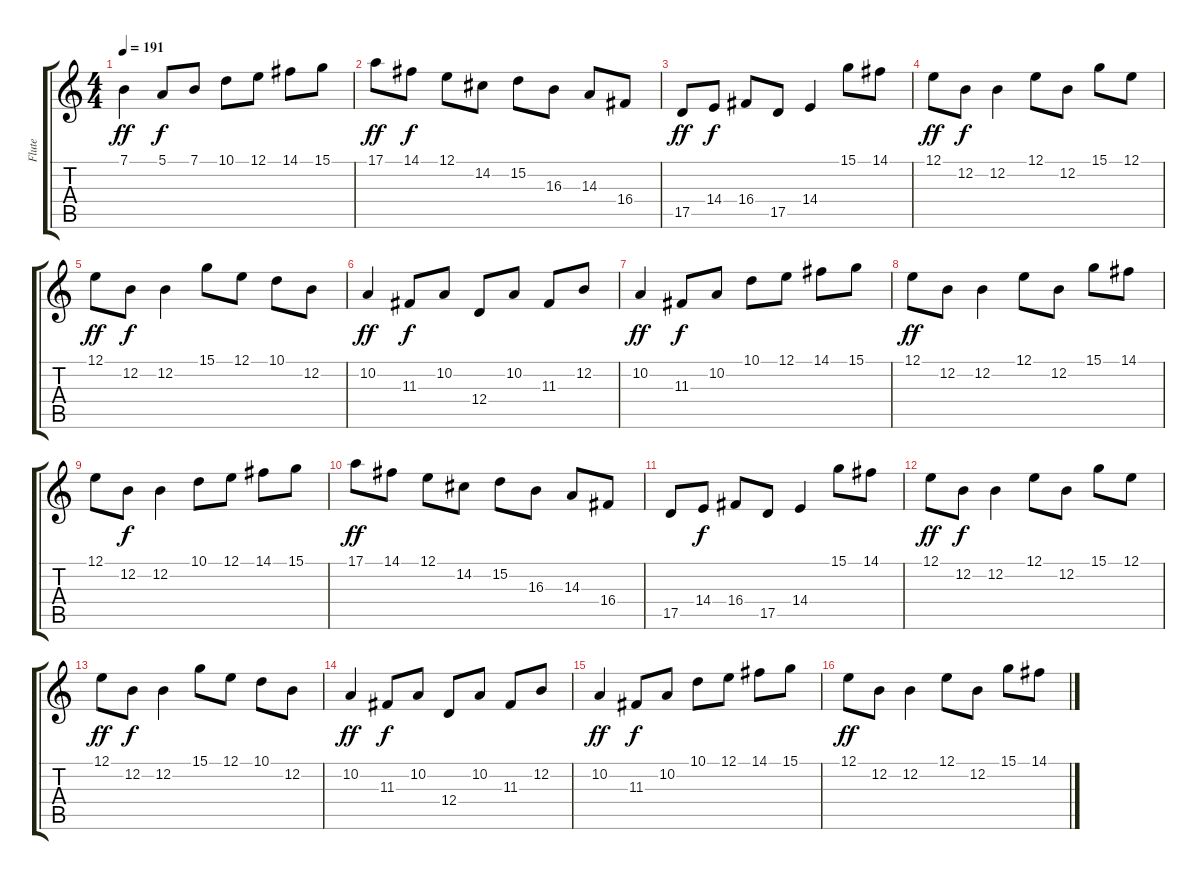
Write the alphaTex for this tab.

\track ("Flute" "Flute") {instrument flute}
\staff {score tabs}
\tuning (E4 B3 G3 D3 A2 E2) {hide}
\ts (4 4)
\tempo 191
\clef g2
\ks c
7.1.4{dy ff} 5.1.8{dy f} 7.1.8 10.1.8 12.1.8 14.1.8 15.1.8 |
17.1.8{dy ff} 14.1.8{dy f} 12.1.8 14.2.8 15.2.8 16.3.8 14.3.8 16.4.8 |
17.5.8{dy ff} 14.4.8{dy f} 16.4.8 17.5.8 14.4.4 15.1.8 14.1.8 |
12.1.8{dy ff} 12.2.8{dy f} 12.2.4 12.1.8 12.2.8 15.1.8 12.1.8 |
12.1.8{dy ff} 12.2.8{dy f} 12.2.4 15.1.8 12.1.8 10.1.8 12.2.8 |
10.2.4{dy ff} 11.3.8{dy f} 10.2.8 12.4.8 10.2.8 11.3.8 12.2.8 |
10.2.4{dy ff} 11.3.8{dy f} 10.2.8 10.1.8 12.1.8 14.1.8 15.1.8 |
12.1.8{dy ff} 12.2.8 12.2.4 12.1.8 12.2.8 15.1.8 14.1.8 |
12.1.8 12.2.8{dy f} 12.2.4 10.1.8 12.1.8 14.1.8 15.1.8 |
17.1.8{dy ff} 14.1.8 12.1.8 14.2.8 15.2.8 16.3.8 14.3.8 16.4.8 |
17.5.8 14.4.8{dy f} 16.4.8 17.5.8 14.4.4 15.1.8 14.1.8 |
12.1.8{dy ff} 12.2.8{dy f} 12.2.4 12.1.8 12.2.8 15.1.8 12.1.8 |
12.1.8{dy ff} 12.2.8{dy f} 12.2.4 15.1.8 12.1.8 10.1.8 12.2.8 |
10.2.4{dy ff} 11.3.8{dy f} 10.2.8 12.4.8 10.2.8 11.3.8 12.2.8 |
10.2.4{dy ff} 11.3.8{dy f} 10.2.8 10.1.8 12.1.8 14.1.8 15.1.8 |
12.1.8{dy ff} 12.2.8 12.2.4 12.1.8 12.2.8 15.1.8 14.1.8
